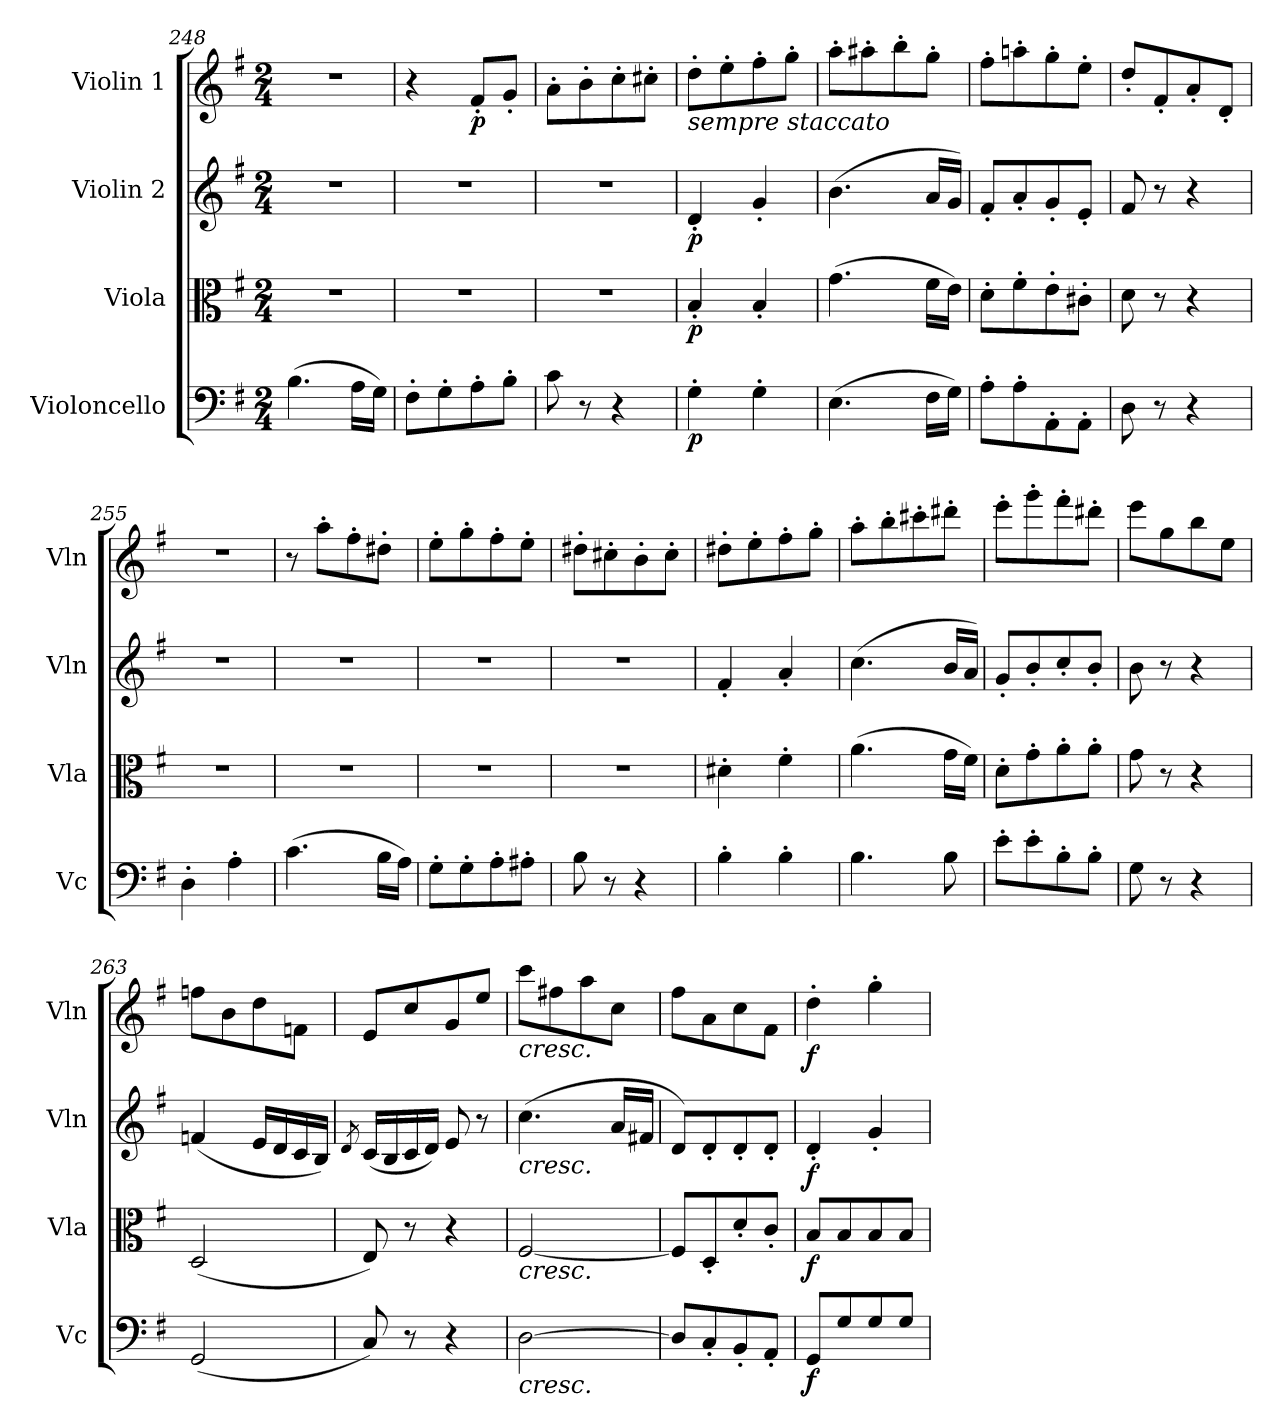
**kern	**dynam	**kern	**dynam	**kern	**dynam	**kern	**dynam
*part4	*part4	*part3	*part3	*part2	*part2	*part1	*part1
*staff4	*staff4	*staff3	*staff3	*staff2	*staff2	*staff1	*staff1
*I"Violoncello	*	*I"Viola	*	*I"Violin 2	*	*I"Violin 1	*
*I'Vc	*	*I'Vla	*	*I'Vln	*	*I'Vln	*
*clefF4	*	*clefC3	*	*clefG2	*	*clefG2	*
*k[f#]	*	*k[f#]	*	*k[f#]	*	*k[f#]	*
*M2/4	*	*M2/4	*	*M2/4	*	*M2/4	*
=248	=248	=248	=248	=248	=248	=248	=248
(4.B\	.	2r	.	2r	.	2r	.
16A\LL	.	.	.	.	.	.	.
16G\JJ)	.	.	.	.	.	.	.
=249	=249	=249	=249	=249	=249	=249	=249
8F#'\L	.	2r	.	2r	.	4r	.
8G'\	.	.	.	.	.	.	.
!	!	!	!	!	!	!	!LO:DY:b
8A'\	.	.	.	.	.	8f#'/L	p
8B'\J	.	.	.	.	.	8g'/J	.
=250	=250	=250	=250	=250	=250	=250	=250
8c\	.	2r	.	2r	.	8a'\L	.
8r	.	.	.	.	.	8b'\	.
4r	.	.	.	.	.	8cc'\	.
.	.	.	.	.	.	8cc#X'\J	.
=251	=251	=251	=251	=251	=251	=251	=251
!	!	!	!	!	!	!LO:TX:b:i:t=sempre staccato	!
!	!LO:DY:b	!	!LO:DY:b	!	!LO:DY:b	!	!
4G'\	p	4B'/	p	4d'/	p	8dd'\L	.
.	.	.	.	.	.	8ee'\	.
4G'\	.	4B'/	.	4g'/	.	8ff#'\	.
.	.	.	.	.	.	8gg'\J	.
=252	=252	=252	=252	=252	=252	=252	=252
(4.E\	.	(4.g\	.	(4.b\	.	8aa'\L	.
.	.	.	.	.	.	8aa#X'\	.
.	.	.	.	.	.	8bb'\	.
16F#\LL	.	16f#\LL	.	16a/LL	.	8gg'\J	.
16G\JJ)	.	16e\JJ)	.	16g/JJ)	.	.	.
=253	=253	=253	=253	=253	=253	=253	=253
8A'\L	.	8d'\L	.	8f#'/L	.	8ff#'\L	.
8A'\	.	8f#'\	.	8a'/	.	8aan'\	.
8AA'\	.	8e'\	.	8g'/	.	8gg'\	.
8AA'\J	.	8c#X'\J	.	8e'/J	.	8ee'\J	.
!!LO:LB:g=z
=254	=254	=254	=254	=254	=254	=254	=254
8D\	.	8d\	.	8f#/	.	8dd'/L	.
8r	.	8r	.	8r	.	8f#'/	.
4r	.	4r	.	4r	.	8a'/	.
.	.	.	.	.	.	8d'/J	.
=255	=255	=255	=255	=255	=255	=255	=255
4D'\	.	2r	.	2r	.	2r	.
4A'\	.	.	.	.	.	.	.
=256	=256	=256	=256	=256	=256	=256	=256
(4.c\	.	2r	.	2r	.	8r	.
.	.	.	.	.	.	8aa'\L	.
.	.	.	.	.	.	8ff#'\	.
16B\LL	.	.	.	.	.	8dd#X'\J	.
16A\JJ)	.	.	.	.	.	.	.
!!LO:LB:g=z
=257	=257	=257	=257	=257	=257	=257	=257
8G'\L	.	2r	.	2r	.	8ee'\L	.
8G'\	.	.	.	.	.	8gg'\	.
8A'\	.	.	.	.	.	8ff#'\	.
8A#X'\J	.	.	.	.	.	8ee'\J	.
=258	=258	=258	=258	=258	=258	=258	=258
8B\	.	2r	.	2r	.	8dd#X'\L	.
8r	.	.	.	.	.	8cc#X'\	.
4r	.	.	.	.	.	8b'\	.
.	.	.	.	.	.	8cc#'\J	.
=259	=259	=259	=259	=259	=259	=259	=259
4B'\	.	4d#X'\	.	4f#'/	.	8dd#X'\L	.
.	.	.	.	.	.	8ee'\	.
4B'\	.	4f#'\	.	4a'/	.	8ff#'\	.
.	.	.	.	.	.	8gg'\J	.
=260	=260	=260	=260	=260	=260	=260	=260
4.B\	.	(4.a\	.	(4.cc\	.	8aa'\L	.
.	.	.	.	.	.	8bb'\	.
.	.	.	.	.	.	8ccc#X'\	.
8B\	.	16g\LL	.	16b/LL	.	8ddd#X'\J	.
.	.	16f#\JJ)	.	16a/JJ)	.	.	.
=261	=261	=261	=261	=261	=261	=261	=261
8e'\L	.	8d'\L	.	8g'/L	.	8eee'\L	.
8e'\	.	8g'\	.	8b'/	.	8ggg'\	.
8B'\	.	8a'\	.	8cc'/	.	8fff#'\	.
8B'\J	.	8a'\J	.	8b'/J	.	8ddd#X'\J	.
=262	=262	=262	=262	=262	=262	=262	=262
8G\	.	8g\	.	8b\	.	8eee\L	.
8r	.	8r	.	8r	.	8gg\	.
4r	.	4r	.	4r	.	8bb\	.
.	.	.	.	.	.	8ee\J	.
=263	=263	=263	=263	=263	=263	=263	=263
(2GG/	.	(2D/	.	(4fn/	.	8ffn\L	.
.	.	.	.	.	.	8b\	.
.	.	.	.	16e/LL	.	8dd\	.
.	.	.	.	16d/	.	.	.
.	.	.	.	16c/	.	8fn\J	.
.	.	.	.	16B/JJ)	.	.	.
=264	=264	=264	=264	=264	=264	=264	=264
.	.	.	.	8qd/	.	.	.
8C/)	.	8E/)	.	(16c/LL	.	8e/L	.
.	.	.	.	16B/	.	.	.
8r	.	8r	.	16c/	.	8cc/	.
.	.	.	.	16d/JJ)	.	.	.
4r	.	4r	.	8e/	.	8g/	.
.	.	.	.	8r	.	8ee/J	.
!!LO:LB:g=z
=265	=265	=265	=265	=265	=265	=265	=265
!	!	!	!	!	!	!LO:TX:b:i:t=cresc.	!
!	!	!	!	!LO:TX:b:i:t=cresc.	!	!	!
!	!	!LO:TX:b:i:t=cresc.	!	!	!	!	!
!LO:TX:b:i:t=cresc.	!	!	!	!	!	!	!
[2D\	.	[2F#/	.	(4.cc\	.	8ccc\L	.
.	.	.	.	.	.	8ff#X\	.
.	.	.	.	.	.	8aa\	.
.	.	.	.	16a/LL	.	8cc\J	.
.	.	.	.	16f#X/JJ	.	.	.
=266	=266	=266	=266	=266	=266	=266	=266
8D/L]	.	8F#/L]	.	8d/L)	.	8ff#\L	.
8C'/	.	8D'/	.	8d'/	.	8a\	.
8BB'/	.	8d'/	.	8d'/	.	8cc\	.
8AA'/J	.	8c'/J	.	8d'/J	.	8f#\J	.
=267	=267	=267	=267	=267	=267	=267	=267
!	!LO:DY:b	!	!LO:DY:b	!	!LO:DY:b	!	!LO:DY:b
8GG/L	f	8B/L	f	4d'/	f	4dd'\	f
8G/	.	8B/	.	.	.	.	.
8G/	.	8B/	.	4g'/	.	4gg'\	.
8G/J	.	8B/J	.	.	.	.	.
=	=	=	=	=	=	=	=
*-	*-	*-	*-	*-	*-	*-	*-
